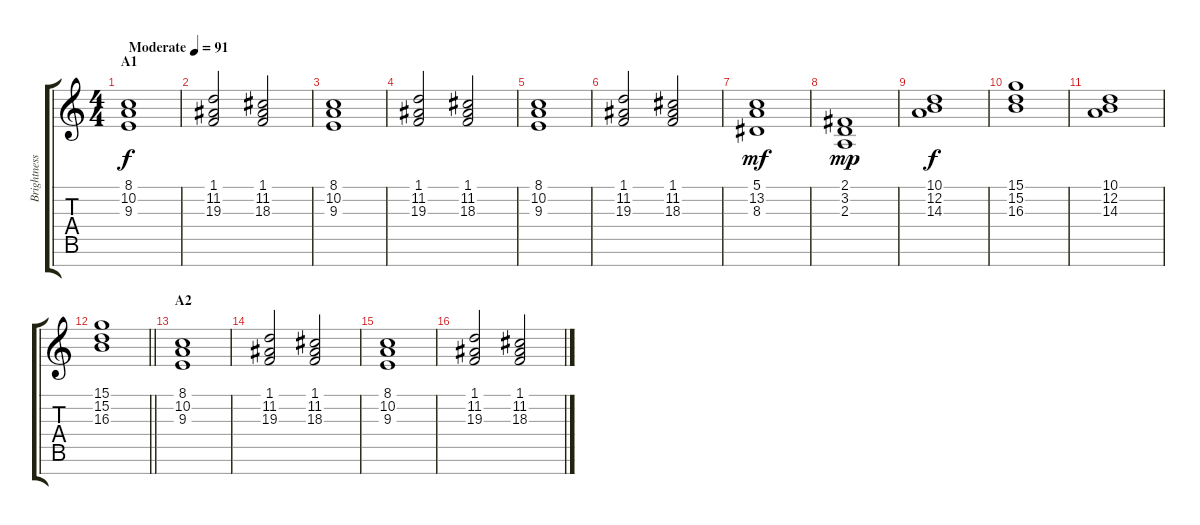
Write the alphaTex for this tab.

\track ("Brightness" "Brightness") {instrument fx5brightness}
\staff {score tabs}
\tuning (E4 B3 G3 D3 A2 E2 B1) {hide}
\ts (4 4)
\section ("" "A1")
\tempo (91 "Moderate")
\clef g2
\ks c
(8.1 10.2 9.3).1{dy f instrument fx5brightness} |
(1.1 11.2 19.3).2 (1.1 11.2 18.3).2 |
(8.1 10.2 9.3).1 |
(1.1 11.2 19.3).2 (1.1 11.2 18.3).2 |
(8.1 10.2 9.3).1 |
(1.1 11.2 19.3).2 (1.1 11.2 18.3).2 |
(5.1 13.2 8.3).1{dy mf} |
(2.1 3.2 2.3).1{dy mp} |
(10.1 12.2 14.3).1{dy f} |
(15.1 15.2 16.3).1 |
(10.1 12.2 14.3).1 |
\barLineRight lightlight
(15.1 15.2 16.3).1 |
\section ("" "A2")
(8.1 10.2 9.3).1 |
(1.1 11.2 19.3).2 (1.1 11.2 18.3).2 |
(8.1 10.2 9.3).1 |
(1.1 11.2 19.3).2 (1.1 11.2 18.3).2
